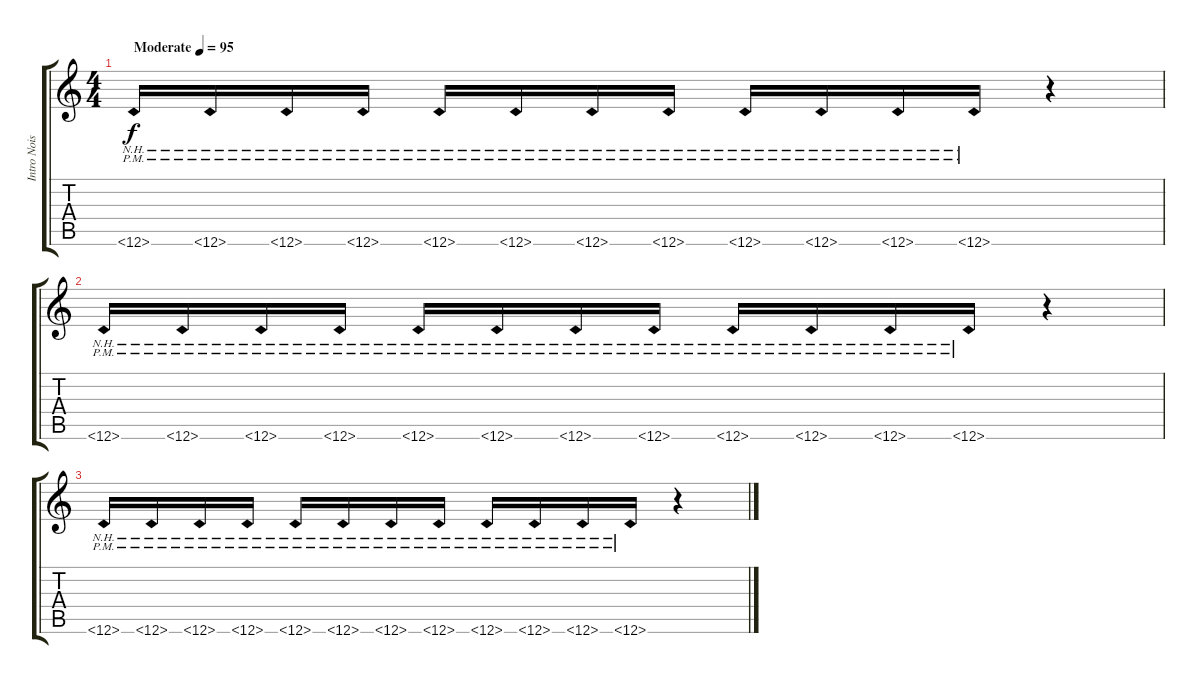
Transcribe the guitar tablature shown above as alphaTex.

\track ("Intro Noise" "Intro Nois") {instrument overdrivenguitar}
\staff {score tabs}
\tuning (E4 B3 G3 D3 A2 D2) {hide}
\ts (4 4)
\tempo (95 "Moderate")
\clef g2
\ks c
12.6{nh pm}.16{dy f instrument overdrivenguitar} 12.6{nh pm}.16 12.6{nh pm}.16 12.6{nh pm}.16 12.6{nh pm}.16 12.6{nh pm}.16 12.6{nh pm}.16 12.6{nh pm}.16 12.6{nh pm}.16 12.6{nh pm}.16 12.6{nh pm}.16 12.6{nh pm}.16 r.4 |
12.6{nh pm}.16 12.6{nh pm}.16 12.6{nh pm}.16 12.6{nh pm}.16 12.6{nh pm}.16 12.6{nh pm}.16 12.6{nh pm}.16 12.6{nh pm}.16 12.6{nh pm}.16 12.6{nh pm}.16 12.6{nh pm}.16 12.6{nh pm}.16 r.4 |
12.6{nh pm}.16 12.6{nh pm}.16 12.6{nh pm}.16 12.6{nh pm}.16 12.6{nh pm}.16 12.6{nh pm}.16 12.6{nh pm}.16 12.6{nh pm}.16 12.6{nh pm}.16 12.6{nh pm}.16 12.6{nh pm}.16 12.6{nh pm}.16 r.4
